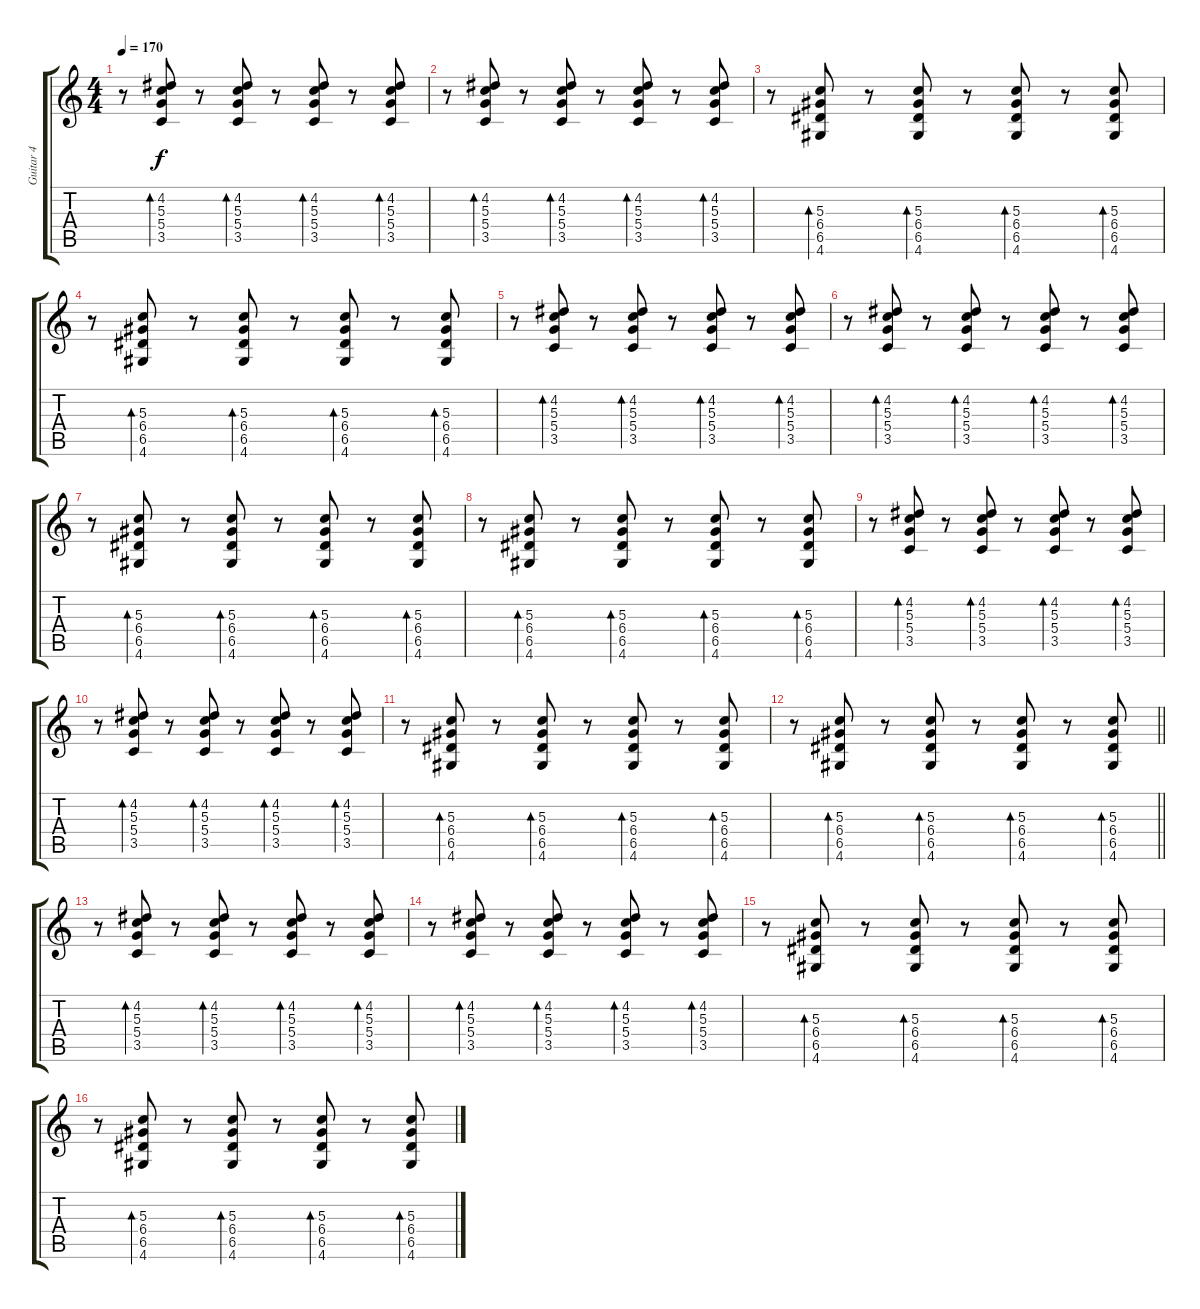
\track ("Guitar 4" "Guitar 4") {instrument acousticguitarsteel}
\staff {score tabs}
\tuning (E4 B3 G3 D3 A2 E2) {hide}
\ts (4 4)
\tempo 170
\clef g2
\ks c
r.8{dy f} (4.2 5.3 5.4 3.5).8{bd 120} r.8 (4.2 5.3 5.4 3.5).8{bd 120} r.8 (4.2 5.3 5.4 3.5).8{bd 120} r.8 (4.2 5.3 5.4 3.5).8{bd 120} |
r.8 (4.2 5.3 5.4 3.5).8{bd 120} r.8 (4.2 5.3 5.4 3.5).8{bd 120} r.8 (4.2 5.3 5.4 3.5).8{bd 120} r.8 (4.2 5.3 5.4 3.5).8{bd 120} |
r.8 (5.3 6.4 6.5 4.6).8{bd 120} r.8 (5.3 6.4 6.5 4.6).8{bd 120} r.8 (5.3 6.4 6.5 4.6).8{bd 120} r.8 (5.3 6.4 6.5 4.6).8{bd 120} |
r.8 (5.3 6.4 6.5 4.6).8{bd 120} r.8 (5.3 6.4 6.5 4.6).8{bd 120} r.8 (5.3 6.4 6.5 4.6).8{bd 120} r.8 (5.3 6.4 6.5 4.6).8{bd 120} |
r.8 (4.2 5.3 5.4 3.5).8{bd 120} r.8 (4.2 5.3 5.4 3.5).8{bd 120} r.8 (4.2 5.3 5.4 3.5).8{bd 120} r.8 (4.2 5.3 5.4 3.5).8{bd 120} |
r.8 (4.2 5.3 5.4 3.5).8{bd 120} r.8 (4.2 5.3 5.4 3.5).8{bd 120} r.8 (4.2 5.3 5.4 3.5).8{bd 120} r.8 (4.2 5.3 5.4 3.5).8{bd 120} |
r.8 (5.3 6.4 6.5 4.6).8{bd 120} r.8 (5.3 6.4 6.5 4.6).8{bd 120} r.8 (5.3 6.4 6.5 4.6).8{bd 120} r.8 (5.3 6.4 6.5 4.6).8{bd 120} |
r.8 (5.3 6.4 6.5 4.6).8{bd 120} r.8 (5.3 6.4 6.5 4.6).8{bd 120} r.8 (5.3 6.4 6.5 4.6).8{bd 120} r.8 (5.3 6.4 6.5 4.6).8{bd 120} |
r.8 (4.2 5.3 5.4 3.5).8{bd 120} r.8 (4.2 5.3 5.4 3.5).8{bd 120} r.8 (4.2 5.3 5.4 3.5).8{bd 120} r.8 (4.2 5.3 5.4 3.5).8{bd 120} |
r.8 (4.2 5.3 5.4 3.5).8{bd 120} r.8 (4.2 5.3 5.4 3.5).8{bd 120} r.8 (4.2 5.3 5.4 3.5).8{bd 120} r.8 (4.2 5.3 5.4 3.5).8{bd 120} |
r.8 (5.3 6.4 6.5 4.6).8{bd 120} r.8 (5.3 6.4 6.5 4.6).8{bd 120} r.8 (5.3 6.4 6.5 4.6).8{bd 120} r.8 (5.3 6.4 6.5 4.6).8{bd 120} |
\barLineRight lightlight
r.8 (5.3 6.4 6.5 4.6).8{bd 120} r.8 (5.3 6.4 6.5 4.6).8{bd 120} r.8 (5.3 6.4 6.5 4.6).8{bd 120} r.8 (5.3 6.4 6.5 4.6).8{bd 120} |
r.8 (4.2 5.3 5.4 3.5).8{bd 120} r.8 (4.2 5.3 5.4 3.5).8{bd 120} r.8 (4.2 5.3 5.4 3.5).8{bd 120} r.8 (4.2 5.3 5.4 3.5).8{bd 120} |
r.8 (4.2 5.3 5.4 3.5).8{bd 120} r.8 (4.2 5.3 5.4 3.5).8{bd 120} r.8 (4.2 5.3 5.4 3.5).8{bd 120} r.8 (4.2 5.3 5.4 3.5).8{bd 120} |
r.8 (5.3 6.4 6.5 4.6).8{bd 120} r.8 (5.3 6.4 6.5 4.6).8{bd 120} r.8 (5.3 6.4 6.5 4.6).8{bd 120} r.8 (5.3 6.4 6.5 4.6).8{bd 120} |
r.8 (5.3 6.4 6.5 4.6).8{bd 120} r.8 (5.3 6.4 6.5 4.6).8{bd 120} r.8 (5.3 6.4 6.5 4.6).8{bd 120} r.8 (5.3 6.4 6.5 4.6).8{bd 120}
